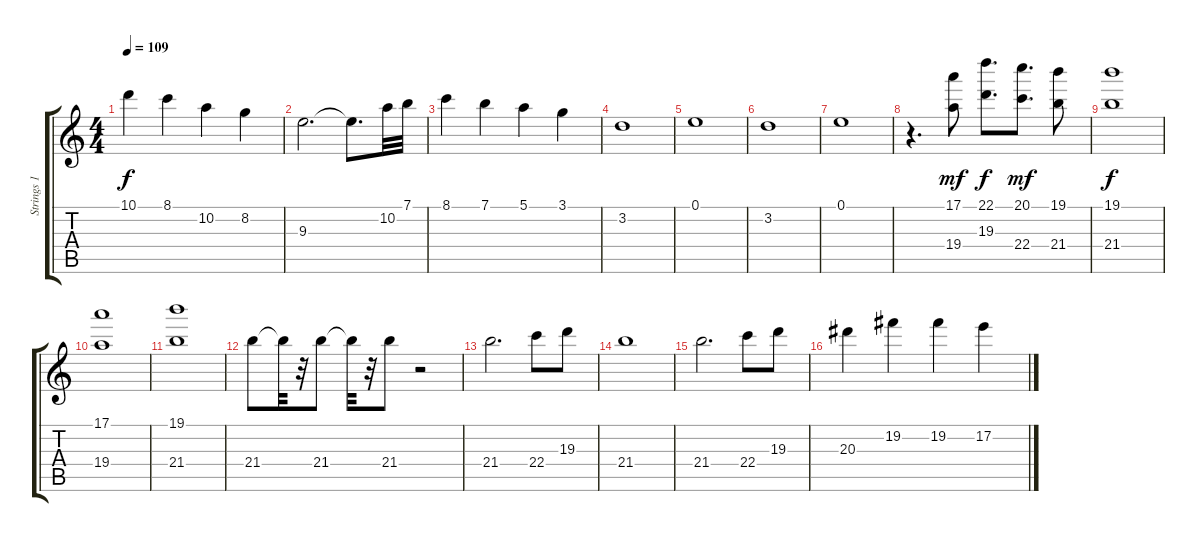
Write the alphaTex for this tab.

\track ("Strings 1" "Strings 1") {instrument acousticguitarnylon}
\staff {score tabs}
\tuning (E4 B3 G3 D3 A2 E2) {hide}
\ts (4 4)
\tempo 109
\clef g2
\ks c
10.1.4{dy f} 8.1.4 10.2.4 8.2.4 |
9.3.2{d} 9.3{t}.8{d} 10.2.32 7.1.32 |
8.1.4 7.1.4 5.1.4 3.1.4 |
3.2.1 |
0.1.1 |
3.2.1 |
0.1.1 |
r.4{d} (17.1 19.4).8{dy mf} (22.1 19.3).8{d dy f} (20.1 22.4).8{d dy mf} (19.1 21.4).8 |
(19.1 21.4).1{dy f} |
(17.1 19.4).1 |
(19.1 21.4).1 |
21.4.8 21.4{t}.32 r.32 21.4.8 21.4{t}.32 r.32 21.4.8 r.2 |
21.4.2{d} 22.4.8 19.3.8 |
21.4.1 |
21.4.2{d} 22.4.8 19.3.8 |
20.3.4 19.2.4 19.2.4 17.2.4
